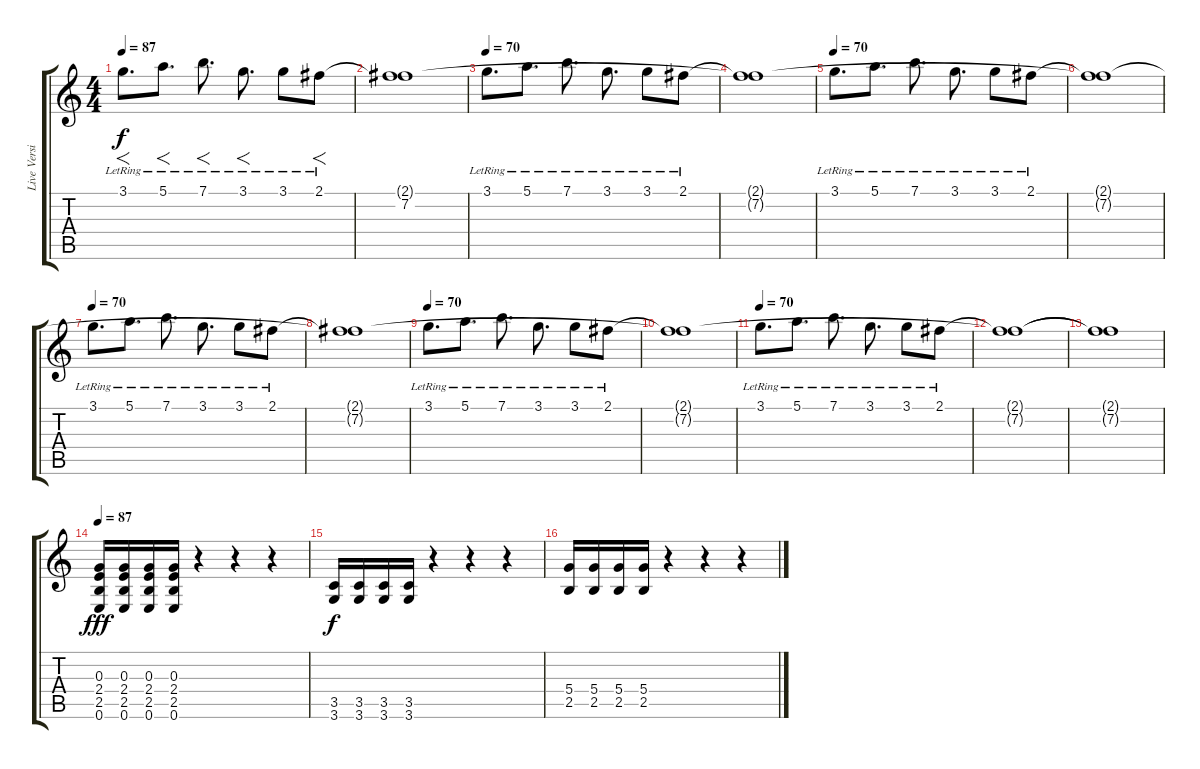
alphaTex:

\track ("Live Version" "Live Versi") {instrument distortionguitar}
\staff {score tabs}
\tuning (E4 B3 G3 D3 A2 E2) {hide}
\ts (4 4)
\tempo 87
\tempo 70
\tempo 87
\clef g2
\ks c
3.1{lr}.8{f d dy f instrument acousticgrandpiano} 5.1{lr}.8{f d} 7.1{lr}.8{f d} 3.1{lr}.8{f d} 3.1{lr}.8 2.1{lr}.8{f} |
(2.1{t} 7.2).1 |
\tempo 70
3.1{lr}.8{d instrument acousticgrandpiano} 5.1{lr}.8{d} 7.1{lr}.8{d} 3.1{lr}.8{d} 3.1{lr}.8 2.1{lr}.8 |
(2.1{t} 7.2{t}).1 |
\tempo 70
3.1{lr}.8{d instrument acousticgrandpiano} 5.1{lr}.8{d} 7.1{lr}.8{d} 3.1{lr}.8{d} 3.1{lr}.8 2.1{lr}.8 |
(2.1{t} 7.2{t}).1 |
\tempo 70
3.1{lr}.8{d instrument acousticgrandpiano} 5.1{lr}.8{d} 7.1{lr}.8{d} 3.1{lr}.8{d} 3.1{lr}.8 2.1{lr}.8 |
(2.1{t} 7.2{t}).1 |
\tempo 70
3.1{lr}.8{d instrument acousticgrandpiano} 5.1{lr}.8{d} 7.1{lr}.8{d} 3.1{lr}.8{d} 3.1{lr}.8 2.1{lr}.8 |
(2.1{t} 7.2{t}).1 |
\tempo 70
3.1{lr}.8{d instrument acousticgrandpiano} 5.1{lr}.8{d} 7.1{lr}.8{d} 3.1{lr}.8{d} 3.1{lr}.8 2.1{lr}.8 |
(2.1{t} 7.2{t}).1 |
(2.1{t} 7.2{t}).1 |
\tempo 87
(0.3 2.4 2.5 0.6).16{dy fff volume 16 instrument distortionguitar} (0.3 2.4 2.5 0.6).16 (0.3 2.4 2.5 0.6).16 (0.3 2.4 2.5 0.6).16 r.4 r.4 r.4 |
(3.5 3.6).16{dy f} (3.5 3.6).16 (3.5 3.6).16 (3.5 3.6).16 r.4 r.4 r.4 |
(5.4 2.5).16 (5.4 2.5).16 (5.4 2.5).16 (5.4 2.5).16 r.4 r.4 r.4
